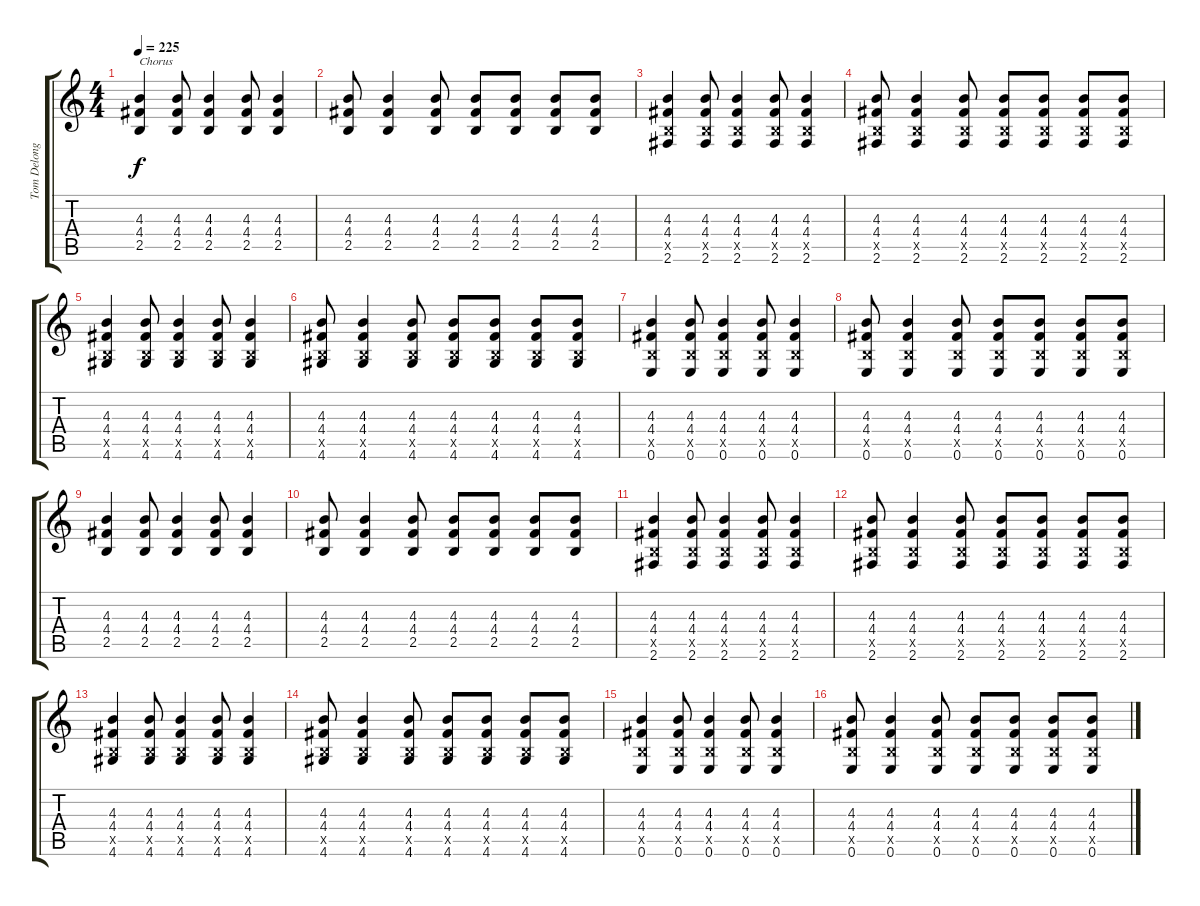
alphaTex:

\track ("Tom Delonge (Guitar)" "Tom Delong") {instrument acousticguitarnylon}
\staff {score tabs}
\tuning (E4 B3 G3 D3 A2 E2) {hide}
\ts (4 4)
\tempo 225
\clef g2
\ks c
(4.3 4.4 2.5).4{txt "Chorus" dy f} (4.3 4.4 2.5).8 (4.3 4.4 2.5).4 (4.3 4.4 2.5).8 (4.3 4.4 2.5).4 |
(4.3 4.4 2.5).8 (4.3 4.4 2.5).4 (4.3 4.4 2.5).8 (4.3 4.4 2.5).8 (4.3 4.4 2.5).8 (4.3 4.4 2.5).8 (4.3 4.4 2.5).8 |
(4.3 4.4 2.5{x} 2.6).4 (4.3 4.4 2.5{x} 2.6).8 (4.3 4.4 2.5{x} 2.6).4 (4.3 4.4 2.5{x} 2.6).8 (4.3 4.4 2.5{x} 2.6).4 |
(4.3 4.4 2.5{x} 2.6).8 (4.3 4.4 2.5{x} 2.6).4 (4.3 4.4 2.5{x} 2.6).8 (4.3 4.4 2.5{x} 2.6).8 (4.3 4.4 2.5{x} 2.6).8 (4.3 4.4 2.5{x} 2.6).8 (4.3 4.4 2.5{x} 2.6).8 |
(4.3 4.4 2.5{x} 4.6).4 (4.3 4.4 2.5{x} 4.6).8 (4.3 4.4 2.5{x} 4.6).4 (4.3 4.4 2.5{x} 4.6).8 (4.3 4.4 2.5{x} 4.6).4 |
(4.3 4.4 2.5{x} 4.6).8 (4.3 4.4 2.5{x} 4.6).4 (4.3 4.4 2.5{x} 4.6).8 (4.3 4.4 2.5{x} 4.6).8 (4.3 4.4 2.5{x} 4.6).8 (4.3 4.4 2.5{x} 4.6).8 (4.3 4.4 2.5{x} 4.6).8 |
(4.3 4.4 2.5{x} 0.6).4 (4.3 4.4 2.5{x} 0.6).8 (4.3 4.4 2.5{x} 0.6).4 (4.3 4.4 2.5{x} 0.6).8 (4.3 4.4 2.5{x} 0.6).4 |
(4.3 4.4 2.5{x} 0.6).8 (4.3 4.4 2.5{x} 0.6).4 (4.3 4.4 2.5{x} 0.6).8 (4.3 4.4 2.5{x} 0.6).8 (4.3 4.4 2.5{x} 0.6).8 (4.3 4.4 2.5{x} 0.6).8 (4.3 4.4 2.5{x} 0.6).8 |
(4.3 4.4 2.5).4 (4.3 4.4 2.5).8 (4.3 4.4 2.5).4 (4.3 4.4 2.5).8 (4.3 4.4 2.5).4 |
(4.3 4.4 2.5).8 (4.3 4.4 2.5).4 (4.3 4.4 2.5).8 (4.3 4.4 2.5).8 (4.3 4.4 2.5).8 (4.3 4.4 2.5).8 (4.3 4.4 2.5).8 |
(4.3 4.4 2.5{x} 2.6).4 (4.3 4.4 2.5{x} 2.6).8 (4.3 4.4 2.5{x} 2.6).4 (4.3 4.4 2.5{x} 2.6).8 (4.3 4.4 2.5{x} 2.6).4 |
(4.3 4.4 2.5{x} 2.6).8 (4.3 4.4 2.5{x} 2.6).4 (4.3 4.4 2.5{x} 2.6).8 (4.3 4.4 2.5{x} 2.6).8 (4.3 4.4 2.5{x} 2.6).8 (4.3 4.4 2.5{x} 2.6).8 (4.3 4.4 2.5{x} 2.6).8 |
(4.3 4.4 2.5{x} 4.6).4 (4.3 4.4 2.5{x} 4.6).8 (4.3 4.4 2.5{x} 4.6).4 (4.3 4.4 2.5{x} 4.6).8 (4.3 4.4 2.5{x} 4.6).4 |
(4.3 4.4 2.5{x} 4.6).8 (4.3 4.4 2.5{x} 4.6).4 (4.3 4.4 2.5{x} 4.6).8 (4.3 4.4 2.5{x} 4.6).8 (4.3 4.4 2.5{x} 4.6).8 (4.3 4.4 2.5{x} 4.6).8 (4.3 4.4 2.5{x} 4.6).8 |
(4.3 4.4 2.5{x} 0.6).4 (4.3 4.4 2.5{x} 0.6).8 (4.3 4.4 2.5{x} 0.6).4 (4.3 4.4 2.5{x} 0.6).8 (4.3 4.4 2.5{x} 0.6).4 |
(4.3 4.4 2.5{x} 0.6).8 (4.3 4.4 2.5{x} 0.6).4 (4.3 4.4 2.5{x} 0.6).8 (4.3 4.4 2.5{x} 0.6).8 (4.3 4.4 2.5{x} 0.6).8 (4.3 4.4 2.5{x} 0.6).8 (4.3 4.4 2.5{x} 0.6).8
